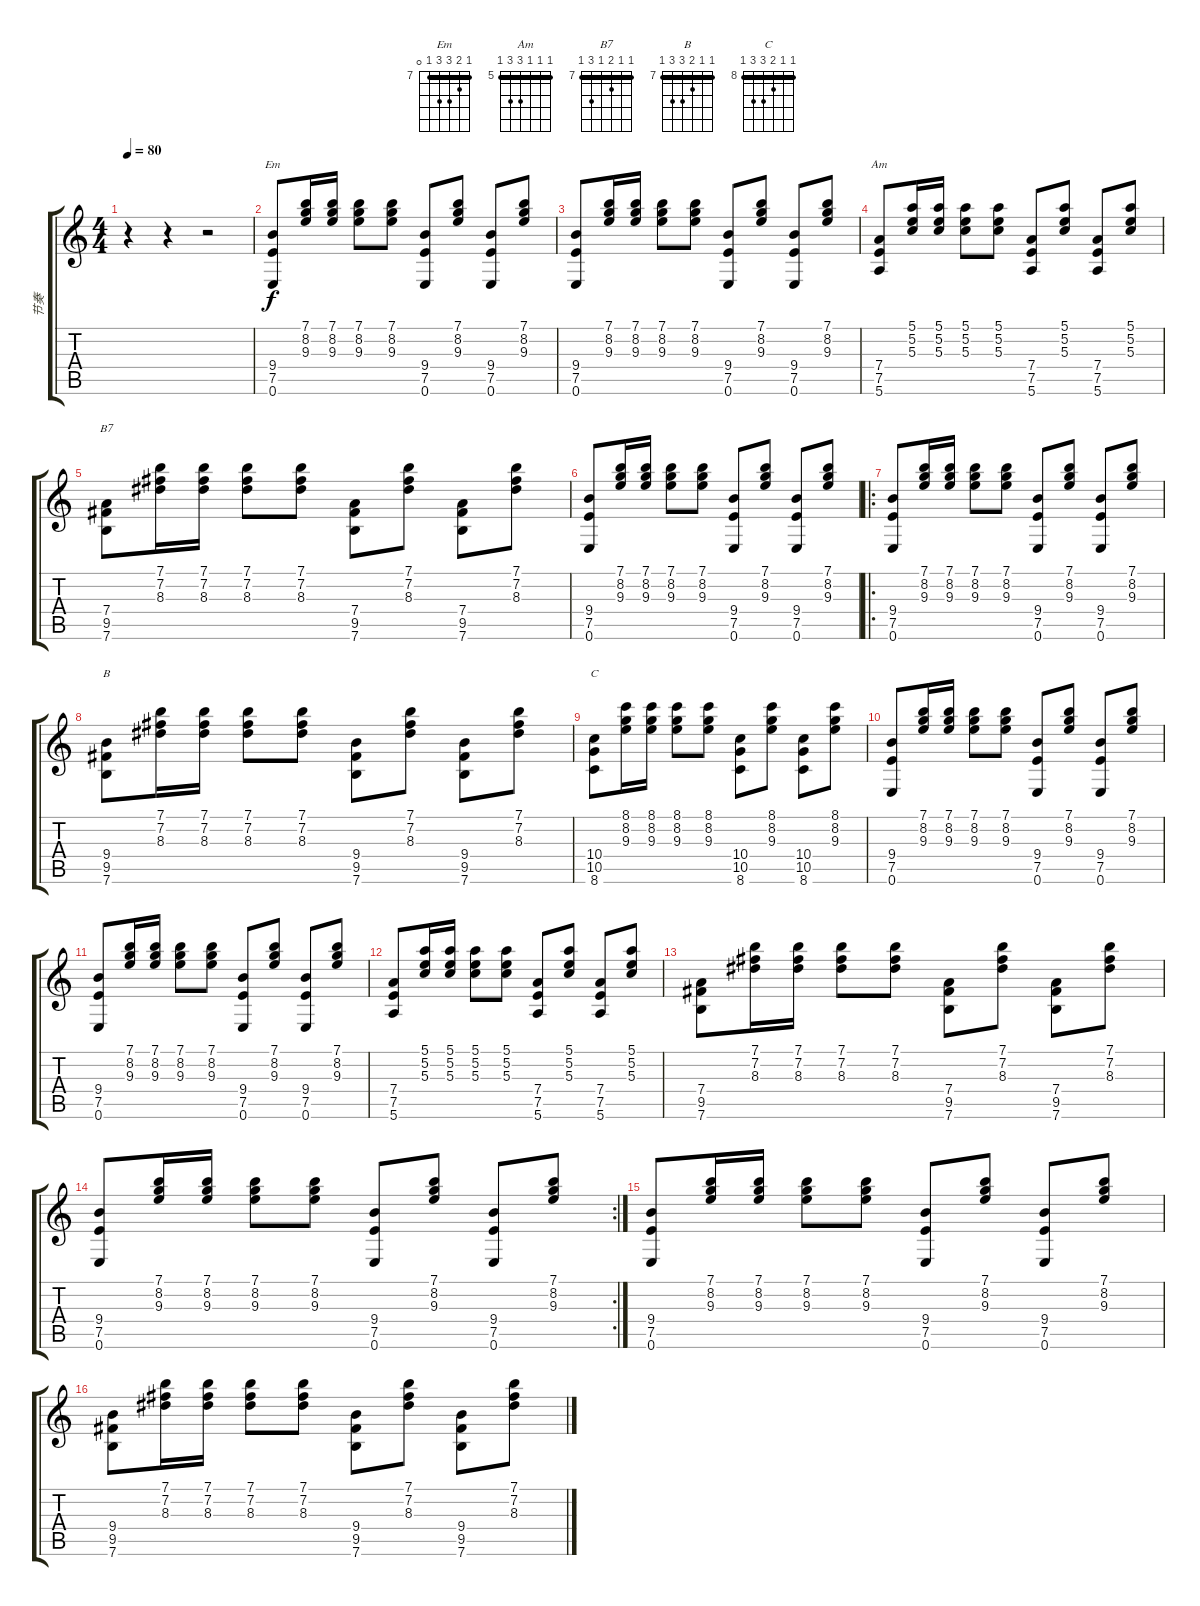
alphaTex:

\track ("节奏" "节奏") {instrument acousticguitarsteel}
\staff {score tabs}
\tuning (E4 B3 G3 D3 A2 E2) {hide}
\chord ("Em" 7 8 9 9 7 0) {firstfret 7 barre 7}
\chord ("Am" 5 5 5 7 7 5) {firstfret 5 barre 5}
\chord ("B7" 7 7 8 7 9 7) {firstfret 7 barre 7}
\chord ("B" 7 7 8 9 9 7) {firstfret 7 barre 7}
\chord ("C" 8 8 9 10 10 8) {firstfret 8 barre 8}
\ts (4 4)
\tempo 80
\clef g2
\ks c
r.4{dy f instrument acousticguitarsteel} r.4 r.2 |
(9.4 7.5 0.6).8{ch "Em"} (7.1 8.2 9.3).16 (7.1 8.2 9.3).16 (7.1 8.2 9.3).8 (7.1 8.2 9.3).8 (9.4 7.5 0.6).8 (7.1 8.2 9.3).8 (9.4 7.5 0.6).8 (7.1 8.2 9.3).8 |
(9.4 7.5 0.6).8 (7.1 8.2 9.3).16 (7.1 8.2 9.3).16 (7.1 8.2 9.3).8 (7.1 8.2 9.3).8 (9.4 7.5 0.6).8 (7.1 8.2 9.3).8 (9.4 7.5 0.6).8 (7.1 8.2 9.3).8 |
(7.4 7.5 5.6).8{ch "Am"} (5.1 5.2 5.3).16 (5.1 5.2 5.3).16 (5.1 5.2 5.3).8 (5.1 5.2 5.3).8 (7.4 7.5 5.6).8 (5.1 5.2 5.3).8 (7.4 7.5 5.6).8 (5.1 5.2 5.3).8 |
(7.4 9.5 7.6).8{ch "B7"} (7.1 7.2 8.3).16 (7.1 7.2 8.3).16 (7.1 7.2 8.3).8 (7.1 7.2 8.3).8 (7.4 9.5 7.6).8 (7.1 7.2 8.3).8 (7.4 9.5 7.6).8 (7.1 7.2 8.3).8 |
(9.4 7.5 0.6).8 (7.1 8.2 9.3).16 (7.1 8.2 9.3).16 (7.1 8.2 9.3).8 (7.1 8.2 9.3).8 (9.4 7.5 0.6).8 (7.1 8.2 9.3).8 (9.4 7.5 0.6).8 (7.1 8.2 9.3).8 |
\ro
(9.4 7.5 0.6).8 (7.1 8.2 9.3).16 (7.1 8.2 9.3).16 (7.1 8.2 9.3).8 (7.1 8.2 9.3).8 (9.4 7.5 0.6).8 (7.1 8.2 9.3).8 (9.4 7.5 0.6).8 (7.1 8.2 9.3).8 |
(9.4 9.5 7.6).8{ch "B"} (7.1 7.2 8.3).16 (7.1 7.2 8.3).16 (7.1 7.2 8.3).8 (7.1 7.2 8.3).8 (9.4 9.5 7.6).8 (7.1 7.2 8.3).8 (9.4 9.5 7.6).8 (7.1 7.2 8.3).8 |
(10.4 10.5 8.6).8{ch "C"} (8.1 8.2 9.3).16 (8.1 8.2 9.3).16 (8.1 8.2 9.3).8 (8.1 8.2 9.3).8 (10.4 10.5 8.6).8 (8.1 8.2 9.3).8 (10.4 10.5 8.6).8 (8.1 8.2 9.3).8 |
(9.4 7.5 0.6).8 (7.1 8.2 9.3).16 (7.1 8.2 9.3).16 (7.1 8.2 9.3).8 (7.1 8.2 9.3).8 (9.4 7.5 0.6).8 (7.1 8.2 9.3).8 (9.4 7.5 0.6).8 (7.1 8.2 9.3).8 |
(9.4 7.5 0.6).8 (7.1 8.2 9.3).16 (7.1 8.2 9.3).16 (7.1 8.2 9.3).8 (7.1 8.2 9.3).8 (9.4 7.5 0.6).8 (7.1 8.2 9.3).8 (9.4 7.5 0.6).8 (7.1 8.2 9.3).8 |
(7.4 7.5 5.6).8 (5.1 5.2 5.3).16 (5.1 5.2 5.3).16 (5.1 5.2 5.3).8 (5.1 5.2 5.3).8 (7.4 7.5 5.6).8 (5.1 5.2 5.3).8 (7.4 7.5 5.6).8 (5.1 5.2 5.3).8 |
(7.4 9.5 7.6).8 (7.1 7.2 8.3).16 (7.1 7.2 8.3).16 (7.1 7.2 8.3).8 (7.1 7.2 8.3).8 (7.4 9.5 7.6).8 (7.1 7.2 8.3).8 (7.4 9.5 7.6).8 (7.1 7.2 8.3).8 |
\rc 2
(9.4 7.5 0.6).8 (7.1 8.2 9.3).16 (7.1 8.2 9.3).16 (7.1 8.2 9.3).8 (7.1 8.2 9.3).8 (9.4 7.5 0.6).8 (7.1 8.2 9.3).8 (9.4 7.5 0.6).8 (7.1 8.2 9.3).8 |
(9.4 7.5 0.6).8 (7.1 8.2 9.3).16 (7.1 8.2 9.3).16 (7.1 8.2 9.3).8 (7.1 8.2 9.3).8 (9.4 7.5 0.6).8 (7.1 8.2 9.3).8 (9.4 7.5 0.6).8 (7.1 8.2 9.3).8 |
(9.4 9.5 7.6).8 (7.1 7.2 8.3).16 (7.1 7.2 8.3).16 (7.1 7.2 8.3).8 (7.1 7.2 8.3).8 (9.4 9.5 7.6).8 (7.1 7.2 8.3).8 (9.4 9.5 7.6).8 (7.1 7.2 8.3).8
